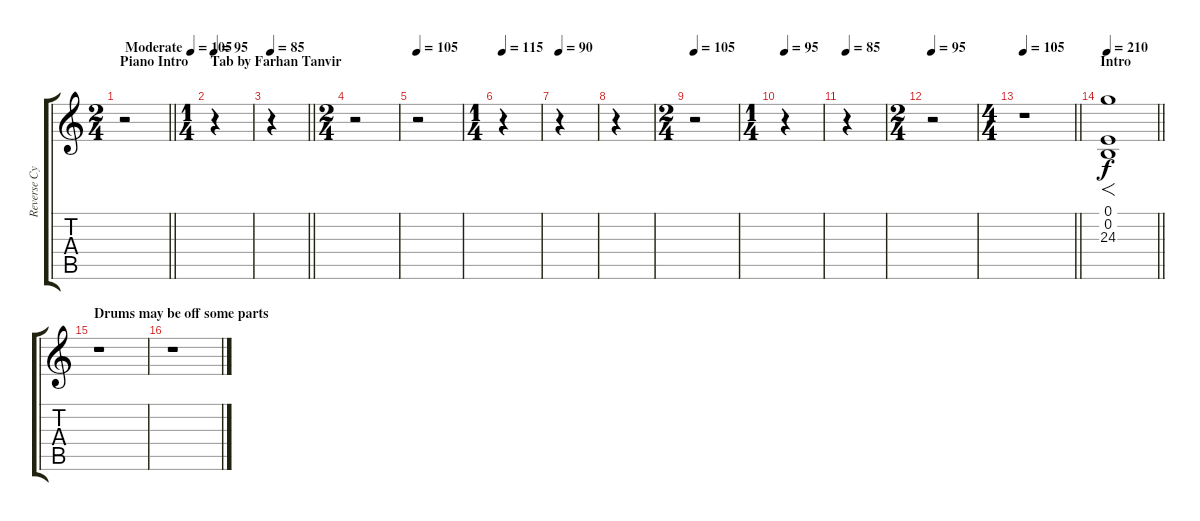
\track ("Reverse Cymbal" "Reverse Cy") {instrument reversecymbal}
\staff {score tabs}
\tuning (E4 B3 G3 C3 A2 E2) {hide}
\ts (2 4)
\section ("" "Piano Intro")
\tempo (105 "Moderate")
\clef g2
\barLineRight lightlight
\ks c
r.2{dy f instrument reversecymbal} |
\ts (1 4)
\section ("" "Tab by Farhan Tanvir")
\tempo 95
r.4 |
\tempo 85
\barLineRight lightlight
r.4 |
\ts (2 4)
\section ("" "")
r.2 |
\tempo 105
r.2 |
\ts (1 4)
\tempo 115
r.4 |
\tempo 90
r.4 |
r.4 |
\ts (2 4)
\tempo 105
r.2 |
\ts (1 4)
\tempo 95
r.4 |
\tempo 85
r.4 |
\ts (2 4)
\tempo 95
r.2 |
\ts (4 4)
\tempo 105
\barLineRight lightlight
r.1 |
\section ("" "Intro")
\tempo 210
\barLineRight lightlight
(0.1 0.2 24.3).1{f} |
\section ("" "Drums may be off some parts")
r.1 |
r.1
